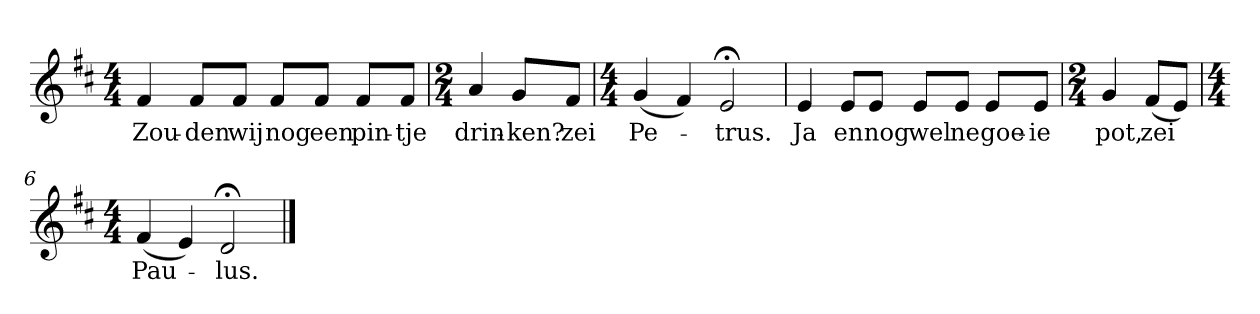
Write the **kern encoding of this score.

**kern	**text
*part1	*part1
*staff1	*staff1
*k[f#c#]	*
*D:	*
*M4/4	*
*MM120	*
=1	=1
4f#	Zou-
8f#L	-den
8f#J	wij
8f#L	nog
8f#J	een
8f#L	pin-
8f#J	-tje
=2	=2
*M2/4	*
4a	drin-
8gL	-ken?
8f#J	zei
=3	=3
*M4/4	*
(4g	Pe-
4f#)	.
2e;<	-trus.
=4	=4
4e	Ja
8eL	en
8eJ	nog
8eL	wel
8eJ	ne
8eL	goe-
8eJ	-ie
=5	=5
*M2/4	*
4g	pot,
(8f#L	zei
8eJ)	.
=6	=6
*M4/4	*
(4f#	Pau-
4e)	.
2d;<	-lus.
==	==
*-	*-
